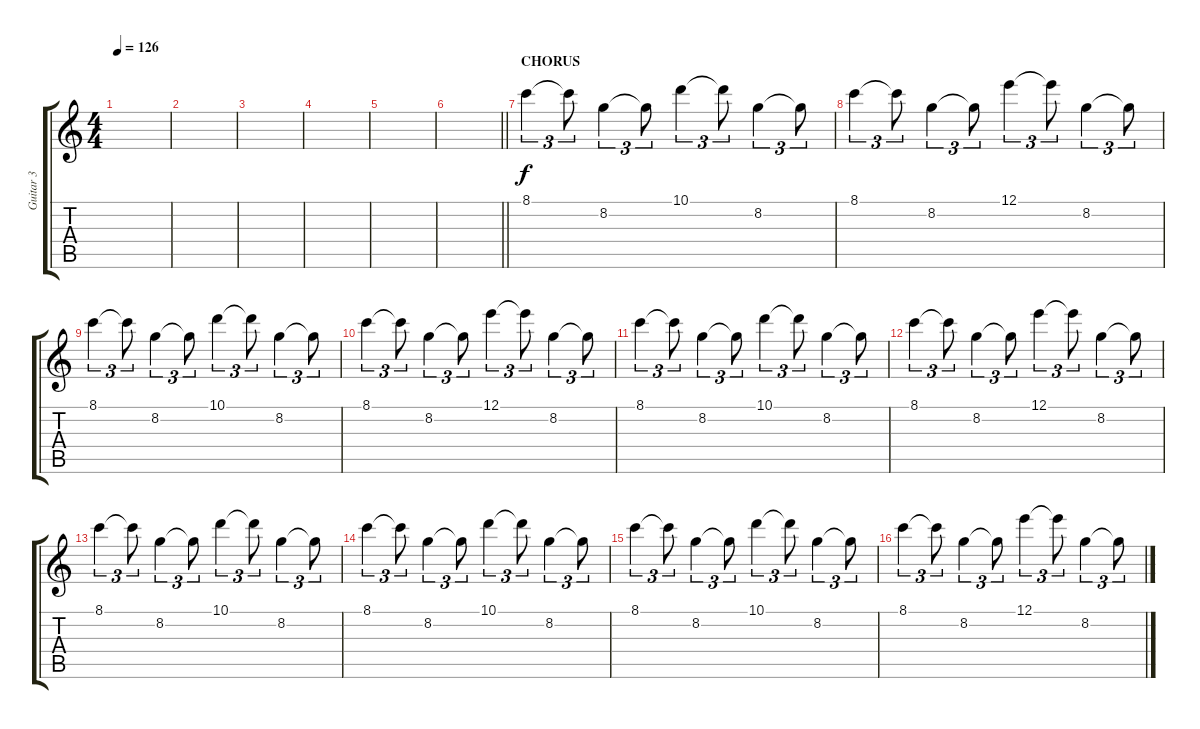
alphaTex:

\track ("Guitar 3" "Guitar 3") {instrument acousticguitarnylon}
\staff {score tabs}
\tuning (E4 B3 G3 D3 A2 E2) {hide}
\ts (4 4)
\tempo 126
\clef g2
\ks c
|
|
|
|
|
\barLineRight lightlight
|
\section ("" "CHORUS")
8.1.4{tu (3 2)} 8.1{t}.8{tu (3 2)} 8.2.4{tu (3 2)} 8.2{t}.8{tu (3 2)} 10.1.4{tu (3 2)} 10.1{t}.8{tu (3 2)} 8.2.4{tu (3 2)} 8.2{t}.8{tu (3 2)} |
8.1.4{tu (3 2)} 8.1{t}.8{tu (3 2)} 8.2.4{tu (3 2)} 8.2{t}.8{tu (3 2)} 12.1.4{tu (3 2)} 12.1{t}.8{tu (3 2)} 8.2.4{tu (3 2)} 8.2{t}.8{tu (3 2)} |
8.1.4{tu (3 2)} 8.1{t}.8{tu (3 2)} 8.2.4{tu (3 2)} 8.2{t}.8{tu (3 2)} 10.1.4{tu (3 2)} 10.1{t}.8{tu (3 2)} 8.2.4{tu (3 2)} 8.2{t}.8{tu (3 2)} |
8.1.4{tu (3 2)} 8.1{t}.8{tu (3 2)} 8.2.4{tu (3 2)} 8.2{t}.8{tu (3 2)} 12.1.4{tu (3 2)} 12.1{t}.8{tu (3 2)} 8.2.4{tu (3 2)} 8.2{t}.8{tu (3 2)} |
8.1.4{tu (3 2)} 8.1{t}.8{tu (3 2)} 8.2.4{tu (3 2)} 8.2{t}.8{tu (3 2)} 10.1.4{tu (3 2)} 10.1{t}.8{tu (3 2)} 8.2.4{tu (3 2)} 8.2{t}.8{tu (3 2)} |
8.1.4{tu (3 2)} 8.1{t}.8{tu (3 2)} 8.2.4{tu (3 2)} 8.2{t}.8{tu (3 2)} 12.1.4{tu (3 2)} 12.1{t}.8{tu (3 2)} 8.2.4{tu (3 2)} 8.2{t}.8{tu (3 2)} |
8.1.4{tu (3 2)} 8.1{t}.8{tu (3 2)} 8.2.4{tu (3 2)} 8.2{t}.8{tu (3 2)} 10.1.4{tu (3 2)} 10.1{t}.8{tu (3 2)} 8.2.4{tu (3 2)} 8.2{t}.8{tu (3 2)} |
8.1.4{tu (3 2)} 8.1{t}.8{tu (3 2)} 8.2.4{tu (3 2)} 8.2{t}.8{tu (3 2)} 10.1.4{tu (3 2)} 10.1{t}.8{tu (3 2)} 8.2.4{tu (3 2)} 8.2{t}.8{tu (3 2)} |
8.1.4{tu (3 2)} 8.1{t}.8{tu (3 2)} 8.2.4{tu (3 2)} 8.2{t}.8{tu (3 2)} 10.1.4{tu (3 2)} 10.1{t}.8{tu (3 2)} 8.2.4{tu (3 2)} 8.2{t}.8{tu (3 2)} |
8.1.4{tu (3 2)} 8.1{t}.8{tu (3 2)} 8.2.4{tu (3 2)} 8.2{t}.8{tu (3 2)} 12.1.4{tu (3 2)} 12.1{t}.8{tu (3 2)} 8.2.4{tu (3 2)} 8.2{t}.8{tu (3 2)}
